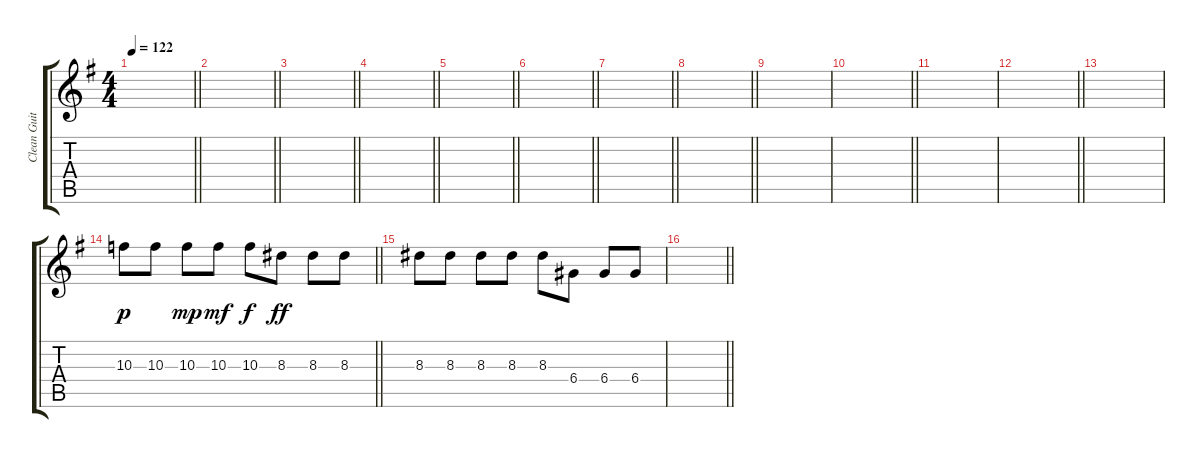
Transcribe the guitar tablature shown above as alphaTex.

\track ("Clean Guitar" "Clean Guit") {instrument electricguitarclean}
\staff {score tabs}
\tuning (E4 B3 G3 D3 A2 E2) {hide}
\ts (4 4)
\tempo 122
\clef g2
\barLineRight lightlight
\ks g
|
\barLineRight lightlight
|
\barLineRight lightlight
|
\barLineRight lightlight
|
\barLineRight lightlight
|
\barLineRight lightlight
|
\barLineRight lightlight
|
\barLineRight lightlight
|
|
\barLineRight lightlight
|
|
\barLineRight lightlight
|
|
\barLineRight lightlight
10.3.8{dy p} 10.3.8 10.3.8{dy mp} 10.3.8{dy mf} 10.3.8{dy f} 8.3.8{dy ff} 8.3.8 8.3.8 |
8.3.8 8.3.8 8.3.8 8.3.8 8.3.8 6.4.8 6.4.8 6.4.8 |
\barLineRight lightlight
